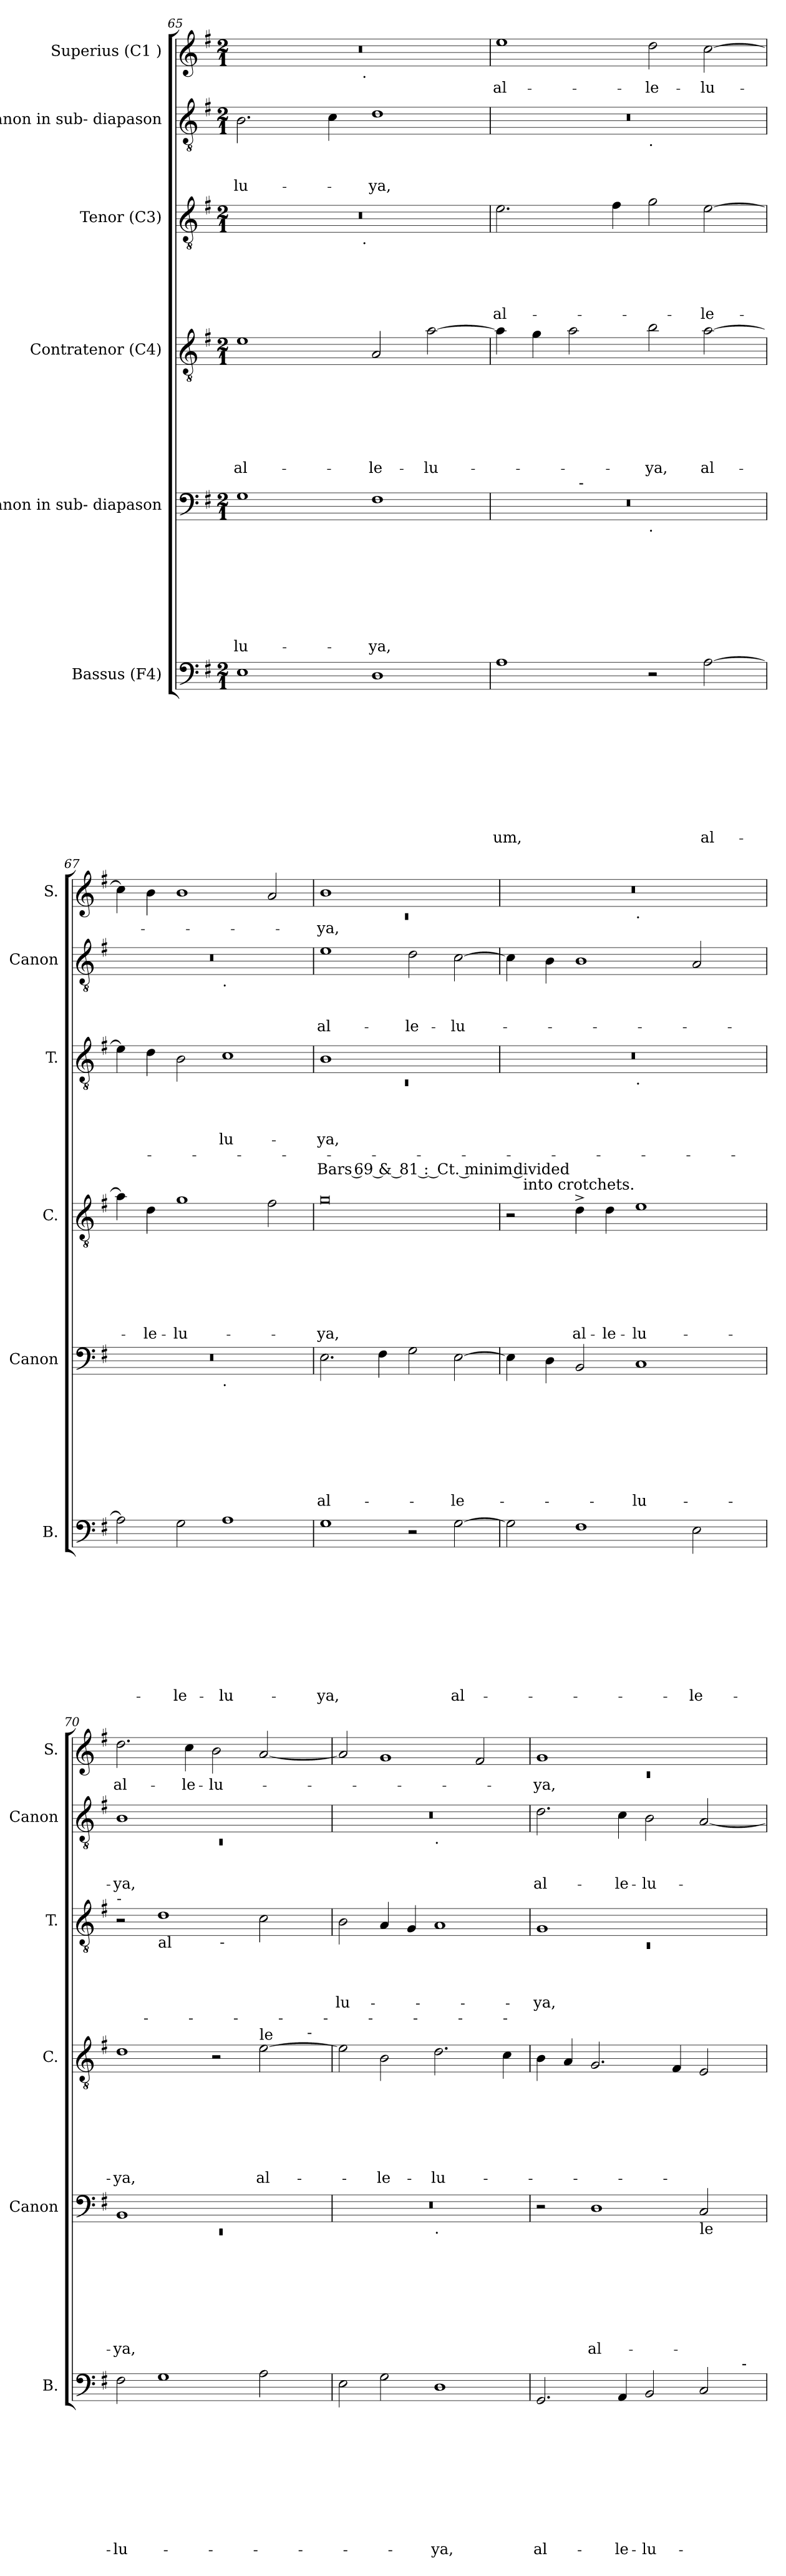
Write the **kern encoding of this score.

**kern	**text	**text	**text	**text	**text	**text	**text	**text	**text	**text	**kern	**text	**text	**text	**text	**text	**text	**text	**text	**kern	**text	**text	**text	**text	**text	**text	**text	**kern	**text	**text	**text	**text	**text	**text	**kern	**text	**text	**text	**kern	**text
*part6	*part6	*part6	*part6	*part6	*part6	*part6	*part6	*part6	*part6	*part6	*part5	*part5	*part5	*part5	*part5	*part5	*part5	*part5	*part5	*part4	*part4	*part4	*part4	*part4	*part4	*part4	*part4	*part3	*part3	*part3	*part3	*part3	*part3	*part3	*part2	*part2	*part2	*part2	*part1	*part1
*staff6	*staff6	*staff6	*staff6	*staff6	*staff6	*staff6	*staff6	*staff6	*staff6	*staff6	*staff5	*staff5	*staff5	*staff5	*staff5	*staff5	*staff5	*staff5	*staff5	*staff4	*staff4	*staff4	*staff4	*staff4	*staff4	*staff4	*staff4	*staff3	*staff3	*staff3	*staff3	*staff3	*staff3	*staff3	*staff2	*staff2	*staff2	*staff2	*staff1	*staff1
*I"Bassus (F4)	*	*	*	*	*	*	*	*	*	*	*I"Canon in sub- diapason	*	*	*	*	*	*	*	*	*I"Contratenor (C4)	*	*	*	*	*	*	*	*I"Tenor (C3)	*	*	*	*	*	*	*I"Canon in sub- diapason	*	*	*	*I"Superius (C1 )	*
*I'B.	*	*	*	*	*	*	*	*	*	*	*I'Canon	*	*	*	*	*	*	*	*	*I'C.	*	*	*	*	*	*	*	*I'T.	*	*	*	*	*	*	*I'Canon	*	*	*	*I'S.	*
*clefF4	*	*	*	*	*	*	*	*	*	*	*clefF4	*	*	*	*	*	*	*	*	*clefGv2	*	*	*	*	*	*	*	*clefGv2	*	*	*	*	*	*	*clefGv2	*	*	*	*clefG2	*
*k[f#]	*	*	*	*	*	*	*	*	*	*	*k[f#]	*	*	*	*	*	*	*	*	*k[f#]	*	*	*	*	*	*	*	*k[f#]	*	*	*	*	*	*	*k[f#]	*	*	*	*k[f#]	*
*G:	*	*	*	*	*	*	*	*	*	*	*G:	*	*	*	*	*	*	*	*	*G:	*	*	*	*	*	*	*	*G:	*	*	*	*	*	*	*G:	*	*	*	*G:	*
*M2/1	*	*	*	*	*	*	*	*	*	*	*M2/1	*	*	*	*	*	*	*	*	*M2/1	*	*	*	*	*	*	*	*M2/1	*	*	*	*	*	*	*M2/1	*	*	*	*M2/1	*
=65	=65	=65	=65	=65	=65	=65	=65	=65	=65	=65	=65	=65	=65	=65	=65	=65	=65	=65	=65	=65	=65	=65	=65	=65	=65	=65	=65	=65	=65	=65	=65	=65	=65	=65	=65	=65	=65	=65	=65	=65
!	!	!	!	!	!	!	!	!	!	!	!	!	!	!	!	!	!	!	!LO:LY:b	!	!	!	!	!	!	!	!LO:LY:b	!	!	!	!	!	!	!	!	!	!	!LO:LY:b	!	!
*	*	*	*	*	*	*	*	*	*	*	*	*	*	*	*	*	*	*	*	*	*	*	*	*	*	*	*	*^	*	*	*	*	*	*	*	*	*	*	*^	*
1E	.	.	.	.	.	.	.	.	.	.	1G	.	.	.	.	.	.	.	-lu-	1e	.	.	.	.	.	.	al-	0r	2ryy	.	.	.	.	.	.	2.B\	.	.	-lu-	0r	2ryy	.
.	.	.	.	.	.	.	.	.	.	.	.	.	.	.	.	.	.	.	.	.	.	.	.	.	.	.	.	.	4...ryy	.	.	.	.	.	.	.	.	.	.	.	4...ryy	.
.	.	.	.	.	.	.	.	.	.	.	.	.	.	.	.	.	.	.	.	.	.	.	.	.	.	.	.	.	.	.	.	.	.	.	.	4c\	.	.	.	.	.	.
!	!	!	!	!	!	!	!	!	!	!	!	!	!	!	!	!	!	!	!	!	!	!	!	!	!	!	!	!	!	!	!	!	!	!	!	!	!	!	!	!	!LO:TX:b:t=.	!
!	!	!	!	!	!	!	!	!	!	!	!	!	!	!	!	!	!	!	!	!	!	!	!	!	!	!	!	!	!LO:TX:b:t=.	!	!	!	!	!	!	!	!	!	!	!	!	!
.	.	.	.	.	.	.	.	.	.	.	.	.	.	.	.	.	.	.	.	.	.	.	.	.	.	.	.	.	1ryy	.	.	.	.	.	.	.	.	.	.	.	1ryy	.
!	!	!	!	!	!	!	!	!	!	!	!	!	!	!	!	!	!	!	!LO:LY:b	!	!	!	!	!	!	!	!LO:LY:b	!	!	!	!	!	!	!	!	!	!	!	!LO:LY:b	!	!	!
1D	.	.	.	.	.	.	.	.	.	.	1F#	.	.	.	.	.	.	.	-ya,	2A/	.	.	.	.	.	.	-le-	.	.	.	.	.	.	.	.	1d	.	.	-ya,	.	.	.
!	!	!	!	!	!	!	!	!	!	!	!	!	!	!	!	!	!	!	!	!	!	!	!	!	!	!	!LO:LY:b	!	!	!	!	!	!	!	!	!	!	!	!	!	!	!
.	.	.	.	.	.	.	.	.	.	.	.	.	.	.	.	.	.	.	.	[>2a\	.	.	.	.	.	.	-lu-	.	.	.	.	.	.	.	.	.	.	.	.	.	.	.
.	.	.	.	.	.	.	.	.	.	.	.	.	.	.	.	.	.	.	.	.	.	.	.	.	.	.	.	.	32ryy	.	.	.	.	.	.	.	.	.	.	.	32ryy	.
!!LO:PB:g=z
=66	=66	=66	=66	=66	=66	=66	=66	=66	=66	=66	=66	=66	=66	=66	=66	=66	=66	=66	=66	=66	=66	=66	=66	=66	=66	=66	=66	=66	=66	=66	=66	=66	=66	=66	=66	=66	=66	=66	=66	=66	=66	=66
!	!	!	!	!	!	!	!	!	!	!LO:LY:b	!	!	!	!	!	!	!	!	!	!	!	!	!	!	!	!	!	!	!	!	!	!	!	!LO:LY:b	!	!	!	!	!	!	!	!LO:LY:b
*	*	*	*	*	*	*	*	*	*	*	*^	*	*	*	*	*	*	*	*	*	*	*	*	*	*	*	*	*	*	*	*	*	*	*	*	*^	*	*	*	*	*	*
*	*	*	*	*	*	*	*	*	*	*	*	*^	*	*	*	*	*	*	*	*	*	*	*	*	*	*	*	*	*v	*v	*	*	*	*	*	*	*	*	*	*	*	*v	*v	*
1A	.	.	.	.	.	.	.	.	.	-um,	0r	2ryy	1ryy	.	.	.	.	.	.	.	.	4a\]	.	.	.	.	.	.	.	2.e\	.	.	.	.	-al-	.	0r	1ryy	.	.	.	1ee	al-
.	.	.	.	.	.	.	.	.	.	.	.	.	.	.	.	.	.	.	.	.	.	4g\	.	.	.	.	.	.	.	.	.	.	.	.	.	.	.	.	.	.	.	.	.
.	.	.	.	.	.	.	.	.	.	.	.	32ryy	.	.	.	.	.	.	.	.	.	2a\	.	.	.	.	.	.	.	.	.	.	.	.	.	.	.	.	.	.	.	.	.
!	!	!	!	!	!	!	!	!	!	!	!	!LO:TX:a:t=-	!	!	!	!	!	!	!	!	!	!	!	!	!	!	!	!	!	!	!	!	!	!	!	!	!	!	!	!	!	!	!
.	.	.	.	.	.	.	.	.	.	.	.	1ryy	.	.	.	.	.	.	.	.	.	.	.	.	.	.	.	.	.	.	.	.	.	.	.	.	.	.	.	.	.	.	.
.	.	.	.	.	.	.	.	.	.	.	.	.	.	.	.	.	.	.	.	.	.	.	.	.	.	.	.	.	.	4f#\	.	.	.	.	.	.	.	.	.	.	.	.	.
!	!	!	!	!	!	!	!	!	!	!	!	!	!	!	!	!	!	!	!	!	!	!	!	!	!	!	!	!	!	!	!	!	!	!	!	!	!	!LO:TX:b:t=.	!	!	!	!	!
!	!	!	!	!	!	!	!	!	!	!	!	!	!LO:TX:b:t=.	!	!	!	!	!	!	!	!	!	!	!	!	!	!	!	!	!	!	!	!	!	!	!	!	!	!	!	!	!	!
!	!	!	!	!	!	!	!	!	!	!	!	!	!	!	!	!	!	!	!	!	!	!	!	!	!	!	!	!	!LO:LY:b	!	!	!	!	!	!	!	!	!	!	!	!	!	!LO:LY:b
2r	.	.	.	.	.	.	.	.	.	.	.	.	1ryy	.	.	.	.	.	.	.	.	2b\	.	.	.	.	.	.	-ya,	2g\	.	.	.	.	.	.	.	1ryy	.	.	.	2dd\	-le-
!	!	!	!	!	!	!	!	!	!	!LO:LY:b	!	!	!	!	!	!	!	!	!	!	!	!	!	!	!	!	!	!	!LO:LY:b	!	!	!	!	!	!LO:LY:b	!	!	!	!	!	!	!	!LO:LY:b
[>2A\	.	.	.	.	.	.	.	.	.	al-	.	.	.	.	.	.	.	.	.	.	.	[>2a\	.	.	.	.	.	.	al-	[>2e\	.	.	.	.	-le-	.	.	.	.	.	.	[>2cc\	-lu-
.	.	.	.	.	.	.	.	.	.	.	.	4...ryy	.	.	.	.	.	.	.	.	.	.	.	.	.	.	.	.	.	.	.	.	.	.	.	.	.	.	.	.	.	.	.
*	*	*	*	*	*	*	*	*	*	*	*	*v	*v	*	*	*	*	*	*	*	*	*	*	*	*	*	*	*	*	*	*	*	*	*	*	*	*	*	*	*	*	*	*
=67	=67	=67	=67	=67	=67	=67	=67	=67	=67	=67	=67	=67	=67	=67	=67	=67	=67	=67	=67	=67	=67	=67	=67	=67	=67	=67	=67	=67	=67	=67	=67	=67	=67	=67	=67	=67	=67	=67	=67	=67	=67	=67
2A\]	.	.	.	.	.	.	.	.	.	.	0r	1ryy	.	.	.	.	.	.	.	.	4a\]	.	.	.	.	.	.	.	4e\]	.	.	.	.	.	.	0r	1ryy	.	.	.	4cc\]	.
!	!	!	!	!	!	!	!	!	!	!	!	!	!	!	!	!	!	!	!	!	!	!	!	!	!	!	!	!LO:LY:b	!	!	!	!	!	!	!	!	!	!	!	!	!	!
.	.	.	.	.	.	.	.	.	.	.	.	.	.	.	.	.	.	.	.	.	4d\	.	.	.	.	.	.	-le-	4d\	.	.	.	.	.	.	.	.	.	.	.	4b\	.
!	!	!	!	!	!	!	!	!	!	!LO:LY:b	!	!	!	!	!	!	!	!	!	!	!	!	!	!	!	!	!	!LO:LY:b	!	!	!	!	!	!	!	!	!	!	!	!	!	!
2G\	.	.	.	.	.	.	.	.	.	-le-	.	.	.	.	.	.	.	.	.	.	1g	.	.	.	.	.	.	-lu-	2B\	.	.	.	.	.	.	.	.	.	.	.	1b	.
!	!	!	!	!	!	!	!	!	!	!	!	!	!	!	!	!	!	!	!	!	!	!	!	!	!	!	!	!	!	!	!	!	!	!	!	!	!LO:TX:b:t=.	!	!	!	!	!
!	!	!	!	!	!	!	!	!	!	!	!	!LO:TX:b:t=.	!	!	!	!	!	!	!	!	!	!	!	!	!	!	!	!	!	!	!	!	!	!	!	!	!	!	!	!	!	!
!	!	!	!	!	!	!	!	!	!	!LO:LY:b	!	!	!	!	!	!	!	!	!	!	!	!	!	!	!	!	!	!	!	!	!	!	!LO:LY:b	!	!	!	!	!	!	!	!	!
1A	.	.	.	.	.	.	.	.	.	-lu-	.	1ryy	.	.	.	.	.	.	.	.	.	.	.	.	.	.	.	.	1c	.	.	.	lu-	.	.	.	1ryy	.	.	.	.	.
.	.	.	.	.	.	.	.	.	.	.	.	.	.	.	.	.	.	.	.	.	2f#\	.	.	.	.	.	.	.	.	.	.	.	.	.	.	.	.	.	.	.	2a/	.
=68	=68	=68	=68	=68	=68	=68	=68	=68	=68	=68	=68	=68	=68	=68	=68	=68	=68	=68	=68	=68	=68	=68	=68	=68	=68	=68	=68	=68	=68	=68	=68	=68	=68	=68	=68	=68	=68	=68	=68	=68	=68	=68
*	*	*	*	*	*	*	*	*	*	*	*	*	*	*	*	*	*	*	*	*	*	*	*	*	*	*	*	*	*^	*	*	*	*	*	*	*	*	*	*	*	*^	*
!	!	!	!	!	!	!	!	!	!	!LO:LY:b	!	!	!	!	!	!	!	!	!	!LO:LY:b	!	!	!	!	!	!	!	!LO:LY:b	!	!LO:N:vis=1	!	!	!	!LO:LY:b	!	!LO:LY:b	!	!	!	!	!LO:LY:b	!	!LO:N:vis=1	!LO:LY:b
*	*	*	*	*	*	*	*	*	*	*	*v	*v	*	*	*	*	*	*	*	*	*	*	*	*	*	*	*	*	*	*	*	*	*	*	*	*	*v	*v	*	*	*	*	*	*
1G	.	.	.	.	.	.	.	.	.	-ya,	2.E\	.	.	.	.	.	.	.	al-	0g	.	.	.	.	.	.	-ya,	1B	0rC	.	.	.	-ya,	.	Bars 69 & 81 : Ct. minim divided	1e	.	.	al-	1b	0rc	-ya,
.	.	.	.	.	.	.	.	.	.	.	4F#\	.	.	.	.	.	.	.	.	.	.	.	.	.	.	.	.	.	.	.	.	.	.	.	.	.	.	.	.	.	.	.
!	!	!	!	!	!	!	!	!	!	!	!	!	!	!	!	!	!	!	!	!	!	!	!	!	!	!	!	!	!	!	!	!	!	!	!	!	!	!	!LO:LY:b	!	!	!
2r	.	.	.	.	.	.	.	.	.	.	2G\	.	.	.	.	.	.	.	.	.	.	.	.	.	.	.	.	1ryy	.	.	.	.	.	.	.	2d\	.	.	-le-	1ryy	.	.
!	!	!	!	!	!	!	!	!	!	!LO:LY:b	!	!	!	!	!	!	!	!	!LO:LY:b	!	!	!	!	!	!	!	!	!	!	!	!	!	!	!	!	!	!	!	!LO:LY:b	!	!	!
[>2G\	.	.	.	.	.	.	.	.	.	al-	[>2E\	.	.	.	.	.	.	.	-le-	.	.	.	.	.	.	.	.	.	.	.	.	.	.	.	.	[>2c\	.	.	-lu-	.	.	.
=69	=69	=69	=69	=69	=69	=69	=69	=69	=69	=69	=69	=69	=69	=69	=69	=69	=69	=69	=69	=69	=69	=69	=69	=69	=69	=69	=69	=69	=69	=69	=69	=69	=69	=69	=69	=69	=69	=69	=69	=69	=69	=69
*	*	*	*	*	*	*	*	*	*	*	*	*	*	*	*	*	*	*	*	*^	*	*	*	*	*	*	*	*	*	*	*	*	*	*	*	*	*	*	*	*	*	*
2G\]	.	.	.	.	.	.	.	.	.	.	4E\]	.	.	.	.	.	.	.	.	2r	16.ryy	.	.	.	.	.	.	.	0r	1ryy	.	.	.	.	.	.	4c\]	.	.	.	0r	1ryy	.
!	!	!	!	!	!	!	!	!	!	!	!	!	!	!	!	!	!	!	!	!	!LO:TX:a:t=into crotchets.	!	!	!	!	!	!	!	!	!	!	!	!	!	!	!	!	!	!	!	!	!	!
.	.	.	.	.	.	.	.	.	.	.	.	.	.	.	.	.	.	.	.	.	1ryy	.	.	.	.	.	.	.	.	.	.	.	.	.	.	.	.	.	.	.	.	.	.
.	.	.	.	.	.	.	.	.	.	.	4D\	.	.	.	.	.	.	.	.	.	.	.	.	.	.	.	.	.	.	.	.	.	.	.	.	.	4B\	.	.	.	.	.	.
!	!	!	!	!	!	!	!	!	!	!	!	!	!	!	!	!	!	!	!	!	!	!	!	!	!	!	!	!LO:LY:b	!	!	!	!	!	!	!	!	!	!	!	!	!	!	!
1F#	.	.	.	.	.	.	.	.	.	.	2BB/	.	.	.	.	.	.	.	.	4d^>\	.	.	.	.	.	.	.	al-	.	.	.	.	.	.	.	.	1B	.	.	.	.	.	.
!	!	!	!	!	!	!	!	!	!	!	!	!	!	!	!	!	!	!	!	!	!	!	!	!	!	!	!	!LO:LY:b	!	!	!	!	!	!	!	!	!	!	!	!	!	!	!
.	.	.	.	.	.	.	.	.	.	.	.	.	.	.	.	.	.	.	.	4d\	.	.	.	.	.	.	.	-le-	.	.	.	.	.	.	.	.	.	.	.	.	.	.	.
!	!	!	!	!	!	!	!	!	!	!	!	!	!	!	!	!	!	!	!	!	!	!	!	!	!	!	!	!	!	!	!	!	!	!	!	!	!	!	!	!	!	!LO:TX:b:t=.	!
!	!	!	!	!	!	!	!	!	!	!	!	!	!	!	!	!	!	!	!	!	!	!	!	!	!	!	!	!	!	!LO:TX:b:t=.	!	!	!	!	!	!	!	!	!	!	!	!	!
!	!	!	!	!	!	!	!	!	!	!	!	!	!	!	!	!	!	!	!LO:LY:b	!	!	!	!	!	!	!	!	!LO:LY:b	!	!	!	!	!	!	!	!	!	!	!	!	!	!	!
.	.	.	.	.	.	.	.	.	.	.	1C	.	.	.	.	.	.	.	-lu-	1e	.	.	.	.	.	.	.	-lu-	.	1ryy	.	.	.	.	.	.	.	.	.	.	.	1ryy	.
.	.	.	.	.	.	.	.	.	.	.	.	.	.	.	.	.	.	.	.	.	2ryy	.	.	.	.	.	.	.	.	.	.	.	.	.	.	.	.	.	.	.	.	.	.
!	!	!	!	!	!	!	!	!	!	!LO:LY:b	!	!	!	!	!	!	!	!	!	!	!	!	!	!	!	!	!	!	!	!	!	!	!	!	!	!	!	!	!	!	!	!	!
2E\	.	.	.	.	.	.	.	.	.	-le-	.	.	.	.	.	.	.	.	.	.	.	.	.	.	.	.	.	.	.	.	.	.	.	.	.	.	2A/	.	.	.	.	.	.
.	.	.	.	.	.	.	.	.	.	.	.	.	.	.	.	.	.	.	.	.	4ryy	.	.	.	.	.	.	.	.	.	.	.	.	.	.	.	.	.	.	.	.	.	.
.	.	.	.	.	.	.	.	.	.	.	.	.	.	.	.	.	.	.	.	.	8ryy	.	.	.	.	.	.	.	.	.	.	.	.	.	.	.	.	.	.	.	.	.	.
.	.	.	.	.	.	.	.	.	.	.	.	.	.	.	.	.	.	.	.	.	32ryy	.	.	.	.	.	.	.	.	.	.	.	.	.	.	.	.	.	.	.	.	.	.
!!LO:LB:g=z
=70	=70	=70	=70	=70	=70	=70	=70	=70	=70	=70	=70	=70	=70	=70	=70	=70	=70	=70	=70	=70	=70	=70	=70	=70	=70	=70	=70	=70	=70	=70	=70	=70	=70	=70	=70	=70	=70	=70	=70	=70	=70	=70	=70
*	*	*	*	*	*	*	*	*	*	*	*^	*	*	*	*	*	*	*	*	*	*	*	*	*	*	*	*	*	*	*	*	*	*	*	*	*	*^	*	*	*	*	*	*
!	!	!	!	!	!	!	!	!	!	!	!	!	!	!	!	!	!	!	!	!	!	!	!	!	!	!	!	!	!	!LO:TX:a:t=-	!	!	!	!	!	!	!	!	!	!	!	!	!	!	!
!	!	!	!	!	!	!	!	!	!	!LO:LY:b	!	!LO:N:vis=1	!	!	!	!	!	!	!	!LO:LY:b	!	!	!	!	!	!	!	!	!LO:LY:b	!	!	!	!	!	!	!	!	!	!LO:N:vis=1	!	!	!LO:LY:b	!	!	!LO:LY:b
*	*	*	*	*	*	*	*	*	*	*	*	*	*	*	*	*	*	*	*	*	*	*	*	*	*	*	*	*	*	*	*	*	*	*	*	*	*	*	*	*	*	*	*v	*v	*
2F#\	.	.	.	.	.	.	.	.	.	-lu-	1BB	0rEE	.	.	.	.	.	.	.	-ya,	1d	1ryy	.	.	.	.	.	.	-ya,	2r	1ryy	.	.	.	.	.	.	1B	0rC	.	.	-ya,	2.dd\	al-
!	!	!	!	!	!	!	!	!	!	!	!	!	!	!	!	!	!	!	!	!	!	!	!	!	!	!	!	!	!	!LO:TX:b:t=al	!	!	!	!	!	!	!	!	!	!	!	!	!	!
1G	.	.	.	.	.	.	.	.	.	.	.	.	.	.	.	.	.	.	.	.	.	.	.	.	.	.	.	.	.	1d	.	.	.	.	.	.	.	.	.	.	.	.	.	.
!	!	!	!	!	!	!	!	!	!	!	!	!	!	!	!	!	!	!	!	!	!	!	!	!	!	!	!	!	!	!	!	!	!	!	!	!	!	!	!	!	!	!	!	!LO:LY:b
.	.	.	.	.	.	.	.	.	.	.	.	.	.	.	.	.	.	.	.	.	.	.	.	.	.	.	.	.	.	.	.	.	.	.	.	.	.	.	.	.	.	.	4cc\	-le-
!	!	!	!	!	!	!	!	!	!	!	!	!	!	!	!	!	!	!	!	!	!	!	!	!	!	!	!	!	!	!	!	!	!	!	!	!	!	!	!	!	!	!	!	!LO:LY:b
.	.	.	.	.	.	.	.	.	.	.	1ryy	.	.	.	.	.	.	.	.	.	2r	2ryy	.	.	.	.	.	.	.	.	32ryy	.	.	.	.	.	.	1ryy	.	.	.	.	2b\	-lu-
!	!	!	!	!	!	!	!	!	!	!	!	!	!	!	!	!	!	!	!	!	!	!	!	!	!	!	!	!	!	!	!LO:TX:b:t=-	!	!	!	!	!	!	!	!	!	!	!	!	!
.	.	.	.	.	.	.	.	.	.	.	.	.	.	.	.	.	.	.	.	.	.	.	.	.	.	.	.	.	.	.	2ryy	.	.	.	.	.	.	.	.	.	.	.	.	.
!	!	!	!	!	!	!	!	!	!	!	!	!	!	!	!	!	!	!	!	!	!LO:TX:a:t=le	!	!	!	!	!	!	!	!	!	!	!	!	!	!	!	!	!	!	!	!	!	!	!
!	!	!	!	!	!	!	!	!	!	!	!	!	!	!	!	!	!	!	!	!	!	!	!	!	!	!	!	!	!LO:LY:b	!	!	!	!	!	!	!	!	!	!	!	!	!	!	!
2A\	.	.	.	.	.	.	.	.	.	.	.	.	.	.	.	.	.	.	.	.	[>2e\	4ryy	.	.	.	.	.	.	al-	2c\	.	.	.	.	.	.	.	.	.	.	.	.	[<2a/	.
.	.	.	.	.	.	.	.	.	.	.	.	.	.	.	.	.	.	.	.	.	.	.	.	.	.	.	.	.	.	.	4...ryy	.	.	.	.	.	.	.	.	.	.	.	.	.
.	.	.	.	.	.	.	.	.	.	.	.	.	.	.	.	.	.	.	.	.	.	16.ryy	.	.	.	.	.	.	.	.	.	.	.	.	.	.	.	.	.	.	.	.	.	.
!	!	!	!	!	!	!	!	!	!	!	!	!	!	!	!	!	!	!	!	!	!	!LO:TX:a:t=-	!	!	!	!	!	!	!	!	!	!	!	!	!	!	!	!	!	!	!	!	!	!
.	.	.	.	.	.	.	.	.	.	.	.	.	.	.	.	.	.	.	.	.	.	8ryy	.	.	.	.	.	.	.	.	.	.	.	.	.	.	.	.	.	.	.	.	.	.
.	.	.	.	.	.	.	.	.	.	.	.	.	.	.	.	.	.	.	.	.	.	32ryy	.	.	.	.	.	.	.	.	.	.	.	.	.	.	.	.	.	.	.	.	.	.
=71	=71	=71	=71	=71	=71	=71	=71	=71	=71	=71	=71	=71	=71	=71	=71	=71	=71	=71	=71	=71	=71	=71	=71	=71	=71	=71	=71	=71	=71	=71	=71	=71	=71	=71	=71	=71	=71	=71	=71	=71	=71	=71	=71	=71
!	!	!	!	!	!	!	!	!	!	!	!	!	!	!	!	!	!	!	!	!	!	!	!	!	!	!	!	!	!	!	!	!	!	!	!LO:LY:b	!	!	!	!	!	!	!	!	!
*	*	*	*	*	*	*	*	*	*	*	*	*	*	*	*	*	*	*	*	*	*v	*v	*	*	*	*	*	*	*	*	*	*	*	*	*	*	*	*	*	*	*	*	*	*
*	*	*	*	*	*	*	*	*	*	*	*	*	*	*	*	*	*	*	*	*	*	*	*	*	*	*	*	*	*v	*v	*	*	*	*	*	*	*	*	*	*	*	*	*
2E\	.	.	.	.	.	.	.	.	.	.	0r	1ryy	.	.	.	.	.	.	.	.	2e\]	.	.	.	.	.	.	.	2B\	.	.	.	lu-	.	.	0r	1ryy	.	.	.	2a/]	.
!	!	!	!	!	!	!	!	!	!	!	!	!	!	!	!	!	!	!	!	!	!	!	!	!	!	!	!	!LO:LY:b	!	!	!	!	!	!	!	!	!	!	!	!	!	!
2G\	.	.	.	.	.	.	.	.	.	.	.	.	.	.	.	.	.	.	.	.	2B\	.	.	.	.	.	.	-le-	4A/	.	.	.	.	.	.	.	.	.	.	.	1g	.
.	.	.	.	.	.	.	.	.	.	.	.	.	.	.	.	.	.	.	.	.	.	.	.	.	.	.	.	.	4G/	.	.	.	.	.	.	.	.	.	.	.	.	.
!	!	!	!	!	!	!	!	!	!	!	!	!	!	!	!	!	!	!	!	!	!	!	!	!	!	!	!	!	!	!	!	!	!	!	!	!	!LO:TX:b:t=.	!	!	!	!	!
!	!	!	!	!	!	!	!	!	!	!	!	!LO:TX:b:t=.	!	!	!	!	!	!	!	!	!	!	!	!	!	!	!	!	!	!	!	!	!	!	!	!	!	!	!	!	!	!
!	!	!	!	!	!	!	!	!	!	!LO:LY:b	!	!	!	!	!	!	!	!	!	!	!	!	!	!	!	!	!	!LO:LY:b	!	!	!	!	!	!	!	!	!	!	!	!	!	!
1D	.	.	.	.	.	.	.	.	.	-ya,	.	1ryy	.	.	.	.	.	.	.	.	2.d\	.	.	.	.	.	.	-lu-	1A	.	.	.	.	.	.	.	1ryy	.	.	.	.	.
.	.	.	.	.	.	.	.	.	.	.	.	.	.	.	.	.	.	.	.	.	.	.	.	.	.	.	.	.	.	.	.	.	.	.	.	.	.	.	.	.	2f#/	.
.	.	.	.	.	.	.	.	.	.	.	.	.	.	.	.	.	.	.	.	.	4c\	.	.	.	.	.	.	.	.	.	.	.	.	.	.	.	.	.	.	.	.	.
=72	=72	=72	=72	=72	=72	=72	=72	=72	=72	=72	=72	=72	=72	=72	=72	=72	=72	=72	=72	=72	=72	=72	=72	=72	=72	=72	=72	=72	=72	=72	=72	=72	=72	=72	=72	=72	=72	=72	=72	=72	=72	=72
*	*	*	*	*	*	*	*	*	*	*	*	*	*	*	*	*	*	*	*	*	*	*	*	*	*	*	*	*	*^	*	*	*	*	*	*	*	*	*	*	*	*^	*
!	!	!	!	!	!	!	!	!	!	!LO:LY:b	!	!	!	!	!	!	!	!	!	!	!	!	!	!	!	!	!	!	!	!LO:N:vis=1	!	!	!	!LO:LY:b	!	!	!	!	!	!	!LO:LY:b	!	!LO:N:vis=1	!LO:LY:b
*^	*	*	*	*	*	*	*	*	*	*	*v	*v	*	*	*	*	*	*	*	*	*	*	*	*	*	*	*	*	*	*	*	*	*	*	*	*	*v	*v	*	*	*	*	*	*
2.GG/	1ryy	.	.	.	.	.	.	.	.	.	al-	2r	.	.	.	.	.	.	.	.	4B\	.	.	.	.	.	.	.	1G	0rC	.	.	.	-ya,	.	.	2.d\	.	.	al-	1g	0rc	-ya,
.	.	.	.	.	.	.	.	.	.	.	.	.	.	.	.	.	.	.	.	.	4A/	.	.	.	.	.	.	.	.	.	.	.	.	.	.	.	.	.	.	.	.	.	.
!	!	!	!	!	!	!	!	!	!	!	!	!	!	!	!	!	!	!	!	!LO:LY:b	!	!	!	!	!	!	!	!	!	!	!	!	!	!	!	!	!	!	!	!	!	!	!
.	.	.	.	.	.	.	.	.	.	.	.	1D	.	.	.	.	.	.	.	al-	2.G/	.	.	.	.	.	.	.	.	.	.	.	.	.	.	.	.	.	.	.	.	.	.
!	!	!	!	!	!	!	!	!	!	!	!LO:LY:b	!	!	!	!	!	!	!	!	!	!	!	!	!	!	!	!	!	!	!	!	!	!	!	!	!	!	!	!	!LO:LY:b	!	!	!
4AA/	.	.	.	.	.	.	.	.	.	.	-le-	.	.	.	.	.	.	.	.	.	.	.	.	.	.	.	.	.	.	.	.	.	.	.	.	.	4c\	.	.	-le-	.	.	.
!	!	!	!	!	!	!	!	!	!	!	!LO:LY:b	!	!	!	!	!	!	!	!	!	!	!	!	!	!	!	!	!	!	!	!	!	!	!	!	!	!	!	!	!LO:LY:b	!	!	!
2BB/	2ryy	.	.	.	.	.	.	.	.	.	-lu-	.	.	.	.	.	.	.	.	.	.	.	.	.	.	.	.	.	1ryy	.	.	.	.	.	.	.	2B\	.	.	-lu-	1ryy	.	.
.	.	.	.	.	.	.	.	.	.	.	.	.	.	.	.	.	.	.	.	.	4F#/	.	.	.	.	.	.	.	.	.	.	.	.	.	.	.	.	.	.	.	.	.	.
!	!	!	!	!	!	!	!	!	!	!	!	!LO:TX:b:t=le	!	!	!	!	!	!	!	!	!	!	!	!	!	!	!	!	!	!	!	!	!	!	!	!	!	!	!	!	!	!	!
2C/	4ryy	.	.	.	.	.	.	.	.	.	.	2C/	.	.	.	.	.	.	.	.	2E/	.	.	.	.	.	.	.	.	.	.	.	.	.	.	.	[<2A/	.	.	.	.	.	.
.	16.ryy	.	.	.	.	.	.	.	.	.	.	.	.	.	.	.	.	.	.	.	.	.	.	.	.	.	.	.	.	.	.	.	.	.	.	.	.	.	.	.	.	.	.
!	!LO:TX:a:t=-	!	!	!	!	!	!	!	!	!	!	!	!	!	!	!	!	!	!	!	!	!	!	!	!	!	!	!	!	!	!	!	!	!	!	!	!	!	!	!	!	!	!
.	8ryy	.	.	.	.	.	.	.	.	.	.	.	.	.	.	.	.	.	.	.	.	.	.	.	.	.	.	.	.	.	.	.	.	.	.	.	.	.	.	.	.	.	.
.	32ryy	.	.	.	.	.	.	.	.	.	.	.	.	.	.	.	.	.	.	.	.	.	.	.	.	.	.	.	.	.	.	.	.	.	.	.	.	.	.	.	.	.	.
*v	*v	*	*	*	*	*	*	*	*	*	*	*	*	*	*	*	*	*	*	*	*	*	*	*	*	*	*	*	*v	*v	*	*	*	*	*	*	*	*	*	*	*v	*v	*
=	=	=	=	=	=	=	=	=	=	=	=	=	=	=	=	=	=	=	=	=	=	=	=	=	=	=	=	=	=	=	=	=	=	=	=	=	=	=	=	=
*-	*-	*-	*-	*-	*-	*-	*-	*-	*-	*-	*-	*-	*-	*-	*-	*-	*-	*-	*-	*-	*-	*-	*-	*-	*-	*-	*-	*-	*-	*-	*-	*-	*-	*-	*-	*-	*-	*-	*-	*-
